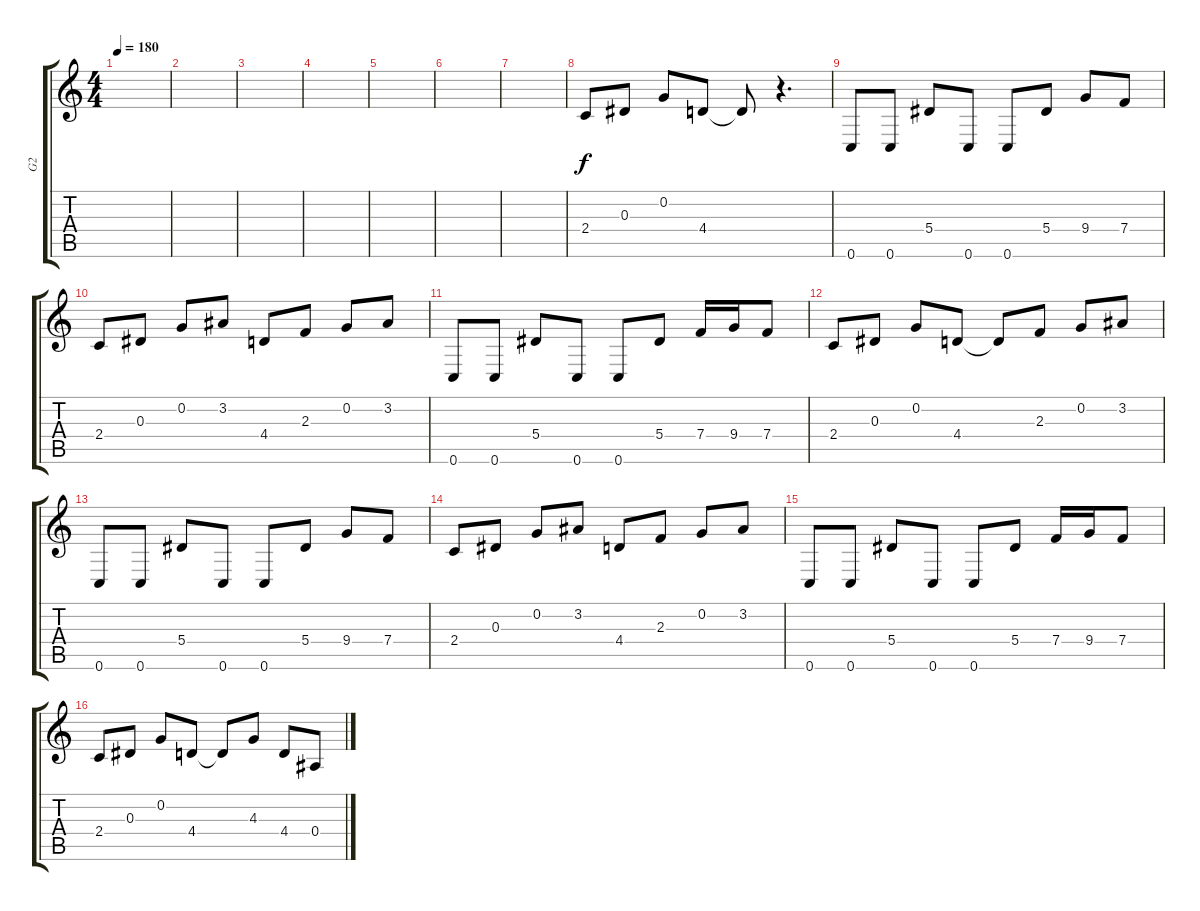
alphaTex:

\track ("G2" "G2") {instrument distortionguitar}
\staff {score tabs}
\tuning (C4 G3 Eb3 Bb2 F2 C2) {hide}
\ts (4 4)
\tempo 180
\clef g2
\ks c
|
|
|
|
|
|
|
2.4.8 0.3.8 0.2.8 4.4.8 4.4{t}.8 r.4{d} |
0.6.8 0.6.8 5.4.8 0.6.8 0.6.8 5.4.8 9.4.8 7.4.8 |
2.4.8 0.3.8 0.2.8 3.2.8 4.4.8 2.3.8 0.2.8 3.2.8 |
0.6.8 0.6.8 5.4.8 0.6.8 0.6.8 5.4.8 7.4.16 9.4.16 7.4.8 |
2.4.8 0.3.8 0.2.8 4.4.8 4.4{t}.8 2.3.8 0.2.8 3.2.8 |
0.6.8 0.6.8 5.4.8 0.6.8 0.6.8 5.4.8 9.4.8 7.4.8 |
2.4.8 0.3.8 0.2.8 3.2.8 4.4.8 2.3.8 0.2.8 3.2.8 |
0.6.8 0.6.8 5.4.8 0.6.8 0.6.8 5.4.8 7.4.16 9.4.16 7.4.8 |
2.4.8 0.3.8 0.2.8 4.4.8 4.4{t}.8 4.3.8 4.4.8 0.4.8
